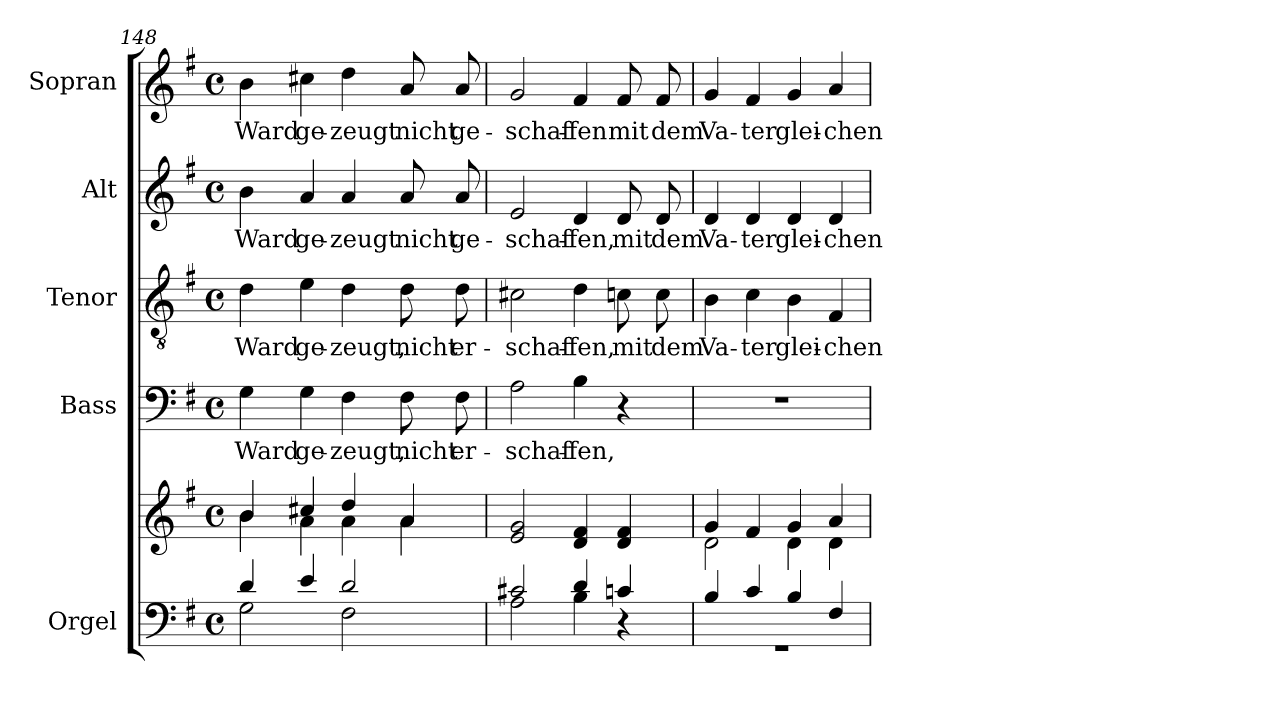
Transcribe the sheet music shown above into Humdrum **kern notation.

**kern	**kern	**kern	**text	**kern	**text	**kern	**text	**kern	**text
*part5	*part5	*part4	*part4	*part3	*part3	*part2	*part2	*part1	*part1
*staff6	*staff5	*staff4	*staff4	*staff3	*staff3	*staff2	*staff2	*staff1	*staff1
*I"Orgel	*	*I"Bass	*	*I"Tenor	*	*I"Alt	*	*I"Sopran	*
*I'Org.	*	*I'B.	*	*I'T.	*	*I'A.	*	*I'S.	*
!!LO:PB:g=z
*clefF4	*clefG2	*clefF4	*	*clefGv2	*	*clefG2	*	*clefG2	*
*k[f#]	*k[f#]	*k[f#]	*	*k[f#]	*	*k[f#]	*	*k[f#]	*
*G:	*G:	*G:	*	*G:	*	*G:	*	*G:	*
*M4/4	*M4/4	*M4/4	*	*M4/4	*	*M4/4	*	*M4/4	*
*met(c)	*met(c)	*met(c)	*	*met(c)	*	*met(c)	*	*met(c)	*
=148	=148	=148	=148	=148	=148	=148	=148	=148	=148
*^	*^	*	*	*	*	*	*	*	*
4d/	2G\	4b/	4b\	4G\	Ward	4d\	Ward	4b\	Ward	4b\	Ward
4e/	.	4cc#X/	4a\	4G\	ge-	4e\	ge-	4a/	ge-	4cc#X\	ge-
2d/	2F#\	4dd/	4a\	4F#\	-zeugt,	4d\	-zeugt,	4a/	-zeugt	4dd\	-zeugt
.	.	4a/	4a\	8F#\	nicht	8d\	nicht	8a/	nicht	8a/	nicht
.	.	.	.	8F#\	er-	8d\	er-	8a/	ge-	8a/	ge-
*	*	*v	*v	*	*	*	*	*	*	*	*
=149	=149	=149	=149	=149	=149	=149	=149	=149	=149	=149
2c#X/	2A\	2e/ 2g/	2A\	-schaf-	2c#X\	-schaf-	2e/	-schaf-	2g/	-schaf-
4d/	4B\	4d/ 4f#/	4B\	-fen,	4d\	-fen,	4d/	-fen,	4f#/	-fen
4cn/	4rC	4d/ 4f#/	4r	.	8cn\	mit	8d/	mit	8f#/	mit
.	.	.	.	.	8c\	dem	8d/	dem	8f#/	dem
=150	=150	=150	=150	=150	=150	=150	=150	=150	=150	=150
*	*	*^	*	*	*	*	*	*	*	*
4B/	1rGG	4g/	2d\	1r	.	4B\	Va-	4d/	Va-	4g/	Va-
4c/	.	4f#/	.	.	.	4c\	-ter	4d/	-ter	4f#/	-ter
4B/	.	4g/	4d\	.	.	4B\	glei-	4d/	glei-	4g/	glei-
4F#/	.	4a/	4d\	.	.	4F#/	-chen	4d/	-chen	4a/	-chen
*v	*v	*	*	*	*	*	*	*	*	*	*
*	*v	*v	*	*	*	*	*	*	*	*
=	=	=	=	=	=	=	=	=	=
*-	*-	*-	*-	*-	*-	*-	*-	*-	*-
